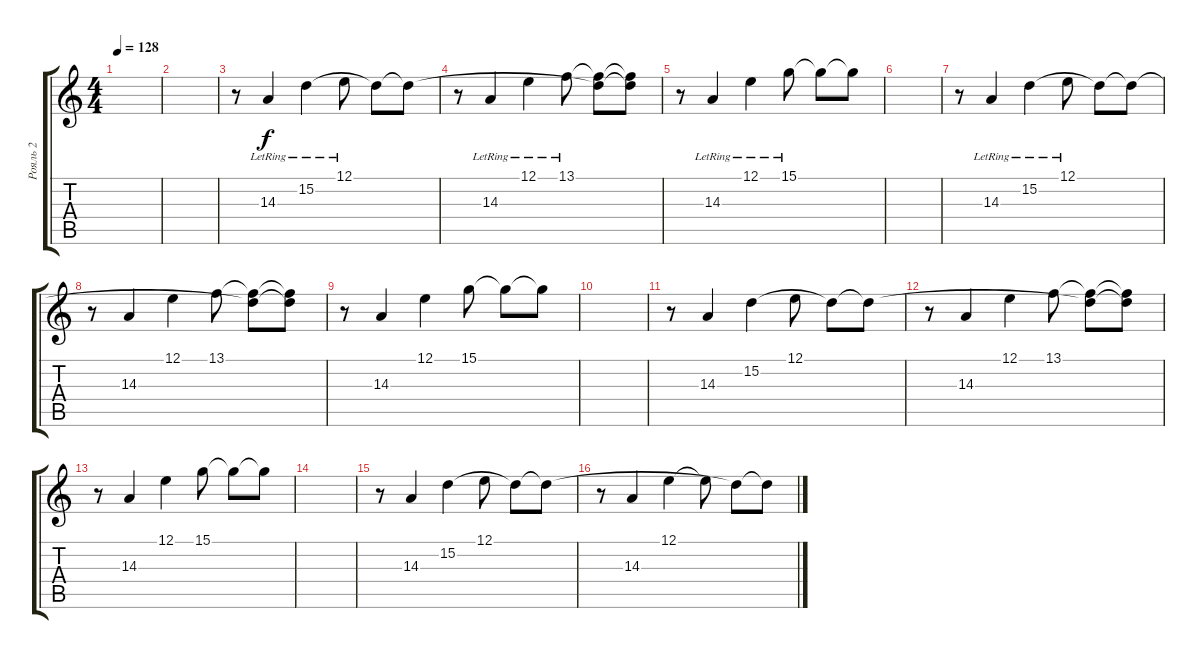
\track ("Рояль 2" "Рояль 2") {instrument brightacousticpiano}
\staff {score tabs}
\tuning (E4 B3 G3 D3 A2 E2) {hide}
\ts (4 4)
\tempo 128
\clef g2
\ks c
|
|
r.8 14.3{lr}.4 15.2{lr}.4 12.1{lr}.8 15.2{t}.8 15.2{t}.8 |
r.8 14.3{lr}.4 12.1{lr}.4 13.1{lr}.8 (13.1{t} 15.2{t}).8 (13.1{t} 15.2{t}).8 |
r.8 14.3{lr}.4 12.1{lr}.4 15.1{lr}.8 15.1{t}.8 15.1{t}.8 |
|
r.8 14.3{lr}.4 15.2{lr}.4 12.1{lr}.8 15.2{t}.8 15.2{t}.8 |
r.8 14.3.4 12.1.4 13.1.8 (13.1{t} 15.2{t}).8 (13.1{t} 15.2{t}).8 |
r.8 14.3.4 12.1.4 15.1.8 15.1{t}.8 15.1{t}.8 |
|
r.8 14.3.4 15.2.4 12.1.8 15.2{t}.8 15.2{t}.8 |
r.8 14.3.4 12.1.4 13.1.8 (13.1{t} 15.2{t}).8 (13.1{t} 15.2{t}).8 |
r.8 14.3.4 12.1.4 15.1.8 15.1{t}.8 15.1{t}.8 |
|
r.8 14.3.4 15.2.4 12.1.8 15.2{t}.8 15.2{t}.8 |
r.8 14.3.4 12.1.4 12.1{t}.8 15.2{t}.8 15.2{t}.8
